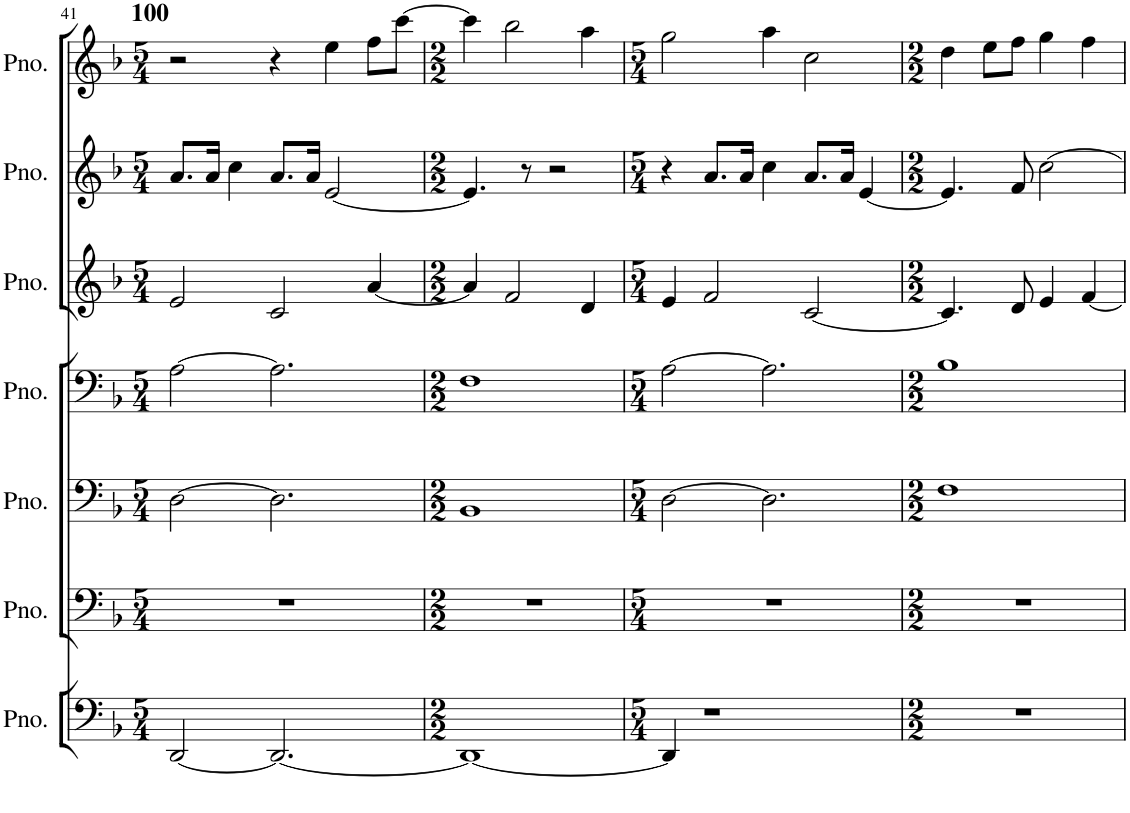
**kern	**kern	**kern	**kern	**kern	**kern	**kern
*part7	*part6	*part5	*part4	*part3	*part2	*part1
*staff7	*staff6	*staff5	*staff4	*staff3	*staff2	*staff1
*I"Piano	*I"Piano	*I"Piano	*I"Piano	*I"Piano	*I"Piano	*I"Piano
*I'Pno.	*I'Pno.	*I'Pno.	*I'Pno.	*I'Pno.	*I'Pno.	*I'Pno.
!!LO:PB:g=z
*clefF4	*clefF4	*clefF4	*clefF4	*clefG2	*clefG2	*clefG2
*k[b-]	*k[b-]	*k[b-]	*k[b-]	*k[b-]	*k[b-]	*k[b-]
*M5/4	*M5/4	*M5/4	*M5/4	*M5/4	*M5/4	*M5/4
=41	=41	=41	=41	=41	=41	=41
!	!	!	!	!	!	!LO:TX:a:B:t=100
[2DD/	4%5r	[2D\	[2A\	2e/	8.a/L	2r
.	.	.	.	.	16a/Jk	.
.	.	.	.	.	4cc\	.
2.DD/_	.	2.D\]	2.A\]	2c/	8.a/L	4r
.	.	.	.	.	16a/Jk	.
.	.	.	.	.	[2e/	4ee\
.	.	.	.	[4a/	.	8ff\L
.	.	.	.	.	.	[8ccc\J
=42	=42	=42	=42	=42	=42	=42
*M2/2	*M2/2	*M2/2	*M2/2	*M2/2	*M2/2	*M2/2
1DD_	1r	1BB-	1F	4a/]	4.e/]	4ccc\]
.	.	.	.	2f/	.	2bb-\
.	.	.	.	.	8r	.
.	.	.	.	.	2r	.
.	.	.	.	4d/	.	4aa\
=43	=43	=43	=43	=43	=43	=43
*M5/4	*M5/4	*M5/4	*M5/4	*M5/4	*M5/4	*M5/4
4DD/]	4%5r	[2D\	[2A\	4e/	4r	2gg\
1r	.	.	.	2f/	8.a/L	.
.	.	.	.	.	16a/Jk	.
.	.	2.D\]	2.A\]	.	4cc\	4aa\
.	.	.	.	[2c/	8.a/L	2cc\
.	.	.	.	.	16a/Jk	.
.	.	.	.	.	[4e/	.
=44	=44	=44	=44	=44	=44	=44
*M2/2	*M2/2	*M2/2	*M2/2	*M2/2	*M2/2	*M2/2
1r	1r	1F	1B-	4.c/]	4.e/]	4dd\
.	.	.	.	.	.	8ee\L
.	.	.	.	8d/	8f/	8ff\J
.	.	.	.	4e/	[2cc\	4gg\
.	.	.	.	[4f/	.	4ff\
=	=	=	=	=	=	=
*-	*-	*-	*-	*-	*-	*-
